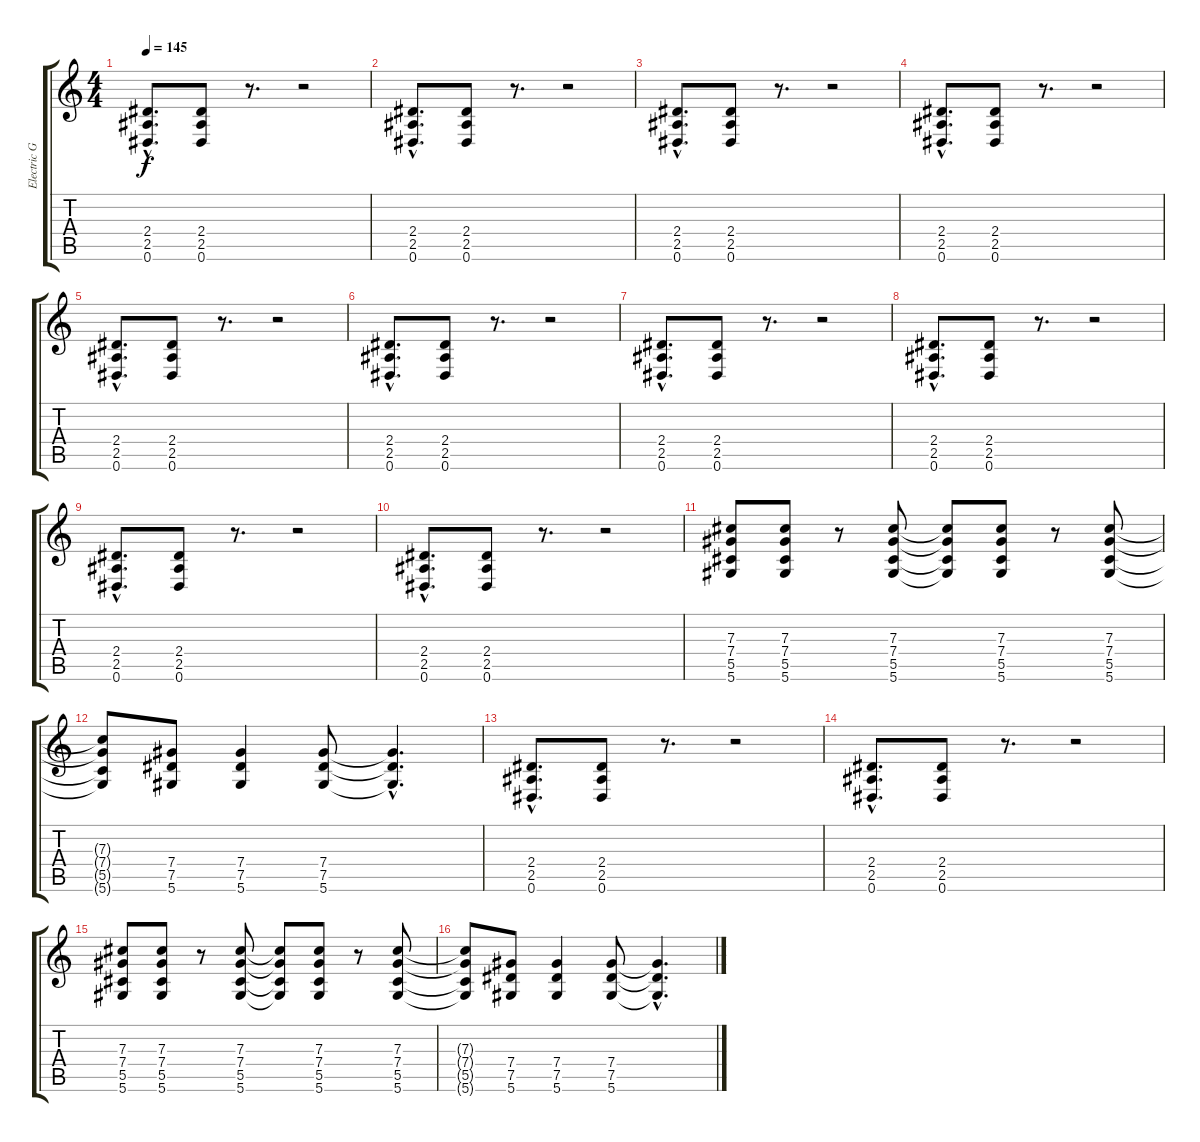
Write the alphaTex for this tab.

\track ("Electric Guitar" "Electric G") {instrument overdrivenguitar}
\staff {score tabs}
\tuning (Eb4 Bb3 Gb3 Db3 Ab2 Eb2) {hide}
\ts (4 4)
\tempo 145
\clef g2
\ks c
(2.4{hac} 2.5{hac} 0.6{hac}).8{d dy f} (2.4 2.5 0.6).8 r.8{d} r.2 |
(2.4{hac} 2.5{hac} 0.6{hac}).8{d} (2.4 2.5 0.6).8 r.8{d} r.2 |
(2.4{hac} 2.5{hac} 0.6{hac}).8{d} (2.4 2.5 0.6).8 r.8{d} r.2 |
(2.4{hac} 2.5{hac} 0.6{hac}).8{d} (2.4 2.5 0.6).8 r.8{d} r.2 |
(2.4{hac} 2.5{hac} 0.6{hac}).8{d} (2.4 2.5 0.6).8 r.8{d} r.2 |
(2.4{hac} 2.5{hac} 0.6{hac}).8{d} (2.4 2.5 0.6).8 r.8{d} r.2 |
(2.4{hac} 2.5{hac} 0.6{hac}).8{d} (2.4 2.5 0.6).8 r.8{d} r.2 |
(2.4{hac} 2.5{hac} 0.6{hac}).8{d} (2.4 2.5 0.6).8 r.8{d} r.2 |
(2.4{hac} 2.5{hac} 0.6{hac}).8{d} (2.4 2.5 0.6).8 r.8{d} r.2 |
(2.4{hac} 2.5{hac} 0.6{hac}).8{d} (2.4 2.5 0.6).8 r.8{d} r.2 |
(7.3 7.4 5.5 5.6).8 (7.3 7.4 5.5 5.6).8 r.8 (7.3 7.4 5.5 5.6).8 (7.3{t} 7.4{t} 5.5{t} 5.6{t}).8 (7.3 7.4 5.5 5.6).8 r.8 (7.3 7.4 5.5 5.6).8 |
(7.3{t} 7.4{t} 5.5{t} 5.6{t}).8 (7.4 7.5 5.6).8 (7.4 7.5 5.6).4 (7.4 7.5 5.6).8 (7.4{hac t} 7.5{hac t} 5.6{hac t}).4{d} |
(2.4{hac} 2.5{hac} 0.6{hac}).8{d} (2.4 2.5 0.6).8 r.8{d} r.2 |
(2.4{hac} 2.5{hac} 0.6{hac}).8{d} (2.4 2.5 0.6).8 r.8{d} r.2 |
(7.3 7.4 5.5 5.6).8 (7.3 7.4 5.5 5.6).8 r.8 (7.3 7.4 5.5 5.6).8 (7.3{t} 7.4{t} 5.5{t} 5.6{t}).8 (7.3 7.4 5.5 5.6).8 r.8 (7.3 7.4 5.5 5.6).8 |
(7.3{t} 7.4{t} 5.5{t} 5.6{t}).8 (7.4 7.5 5.6).8 (7.4 7.5 5.6).4 (7.4 7.5 5.6).8 (7.4{hac t} 7.5{hac t} 5.6{hac t}).4{d}
